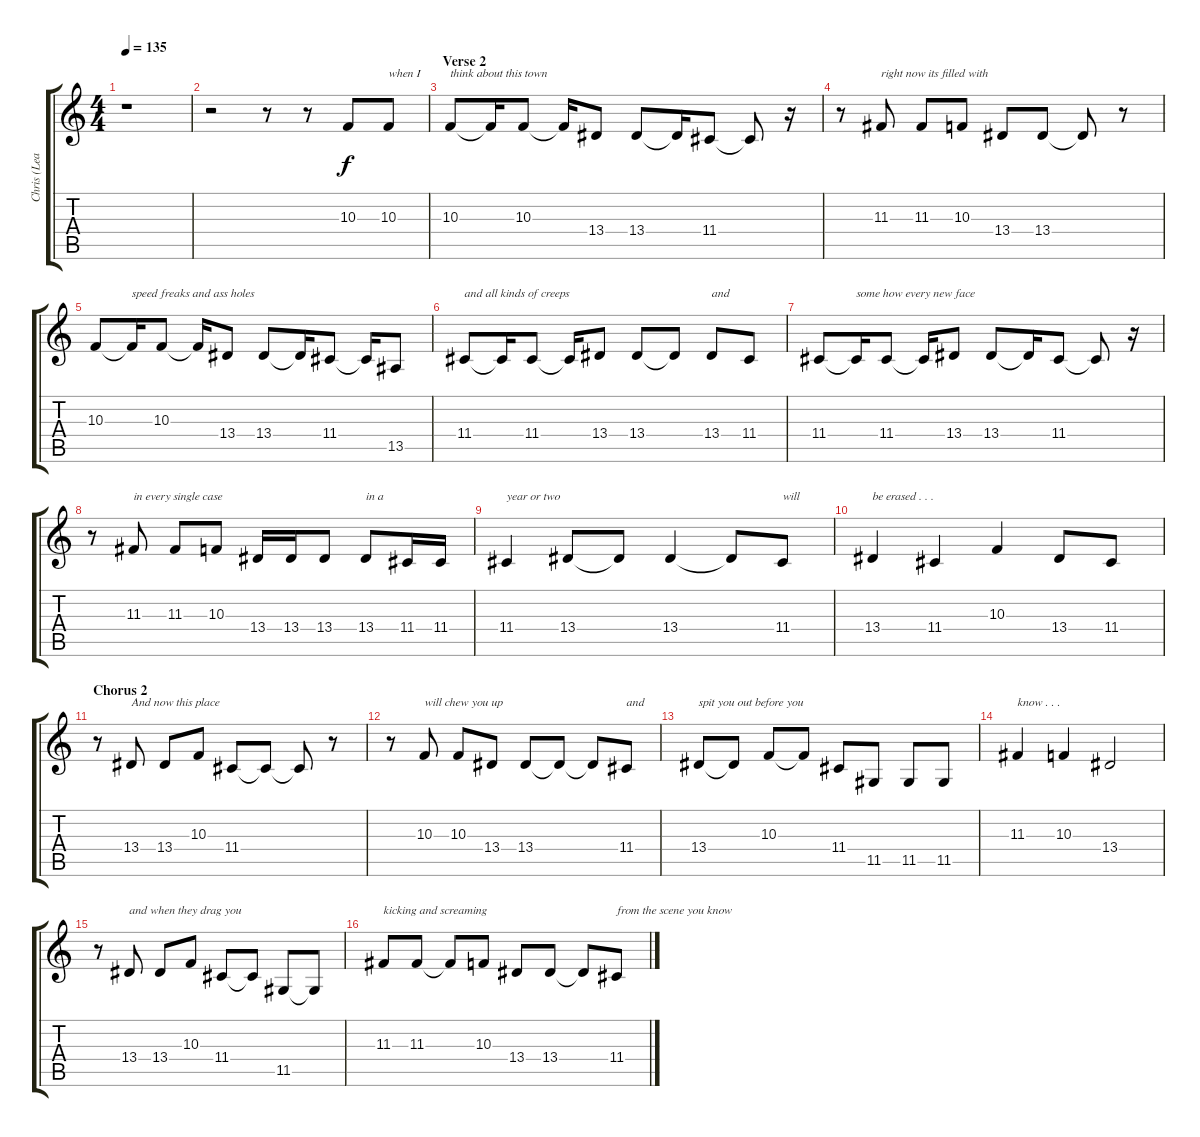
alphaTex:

\track ("Chris (Lead Vocals)" "Chris (Lea") {instrument clarinet}
\staff {score tabs}
\tuning (E4 B3 G3 D3 A2 E2) {hide}
\ts (4 4)
\tempo 135
\clef g2
\ks c
r.1{dy f} |
r.2 r.8 r.8 10.3.8 10.3.8{txt "when I"} |
\section ("" "Verse 2")
10.3.8{txt "think about this town"} 10.3{t}.16 10.3.8 10.3{t}.16 13.4.8 13.4.8 13.4{t}.16 11.4.8 11.4{t}.8 r.16 |
r.8 11.3.8{txt "right now its filled with"} 11.3.8 10.3.8 13.4.8 13.4.8 13.4{t}.8 r.8 |
10.3.8 10.3{t}.16{txt "speed freaks and ass holes"} 10.3.8 10.3{t}.16 13.4.8 13.4.8 13.4{t}.16 11.4.8 11.4{t}.16 13.5.8 |
11.4.8{txt "and all kinds of creeps"} 11.4{t}.16 11.4.8 11.4{t}.16 13.4.8 13.4.8 13.4{t}.8 13.4.8{txt "and "} 11.4.8 |
11.4.8 11.4{t}.16{txt "some how every new face"} 11.4.8 11.4{t}.16 13.4.8 13.4.8 13.4{t}.16 11.4.8 11.4{t}.8 r.16 |
r.8 11.3.8{txt "in every single case"} 11.3.8 10.3.8 13.4.16 13.4.16 13.4.8 13.4.8{txt "in a "} 11.4.16 11.4.16 |
11.4.4{txt "year or two"} 13.4.8 13.4{t}.8 13.4.4 13.4{t}.8 11.4.8{txt "will"} |
13.4.4{txt "be erased . . ."} 11.4.4 10.3.4 13.4.8 11.4.8 |
\section ("" "Chorus 2")
r.8 13.4.8{txt "And now this place"} 13.4.8 10.3.8 11.4.8 11.4{t}.8 11.4{t}.8 r.8 |
r.8 10.3.8{txt "will chew you up"} 10.3.8 13.4.8 13.4.8 13.4{t}.8 13.4{t}.8 11.4.8{txt "and "} |
13.4.8{txt "spit you out before you"} 13.4{t}.8 10.3.8 10.3{t}.8 11.4.8 11.5.8 11.5.8 11.5.8 |
11.3.4{txt "know . . . "} 10.3.4 13.4.2 |
r.8 13.4.8{txt "and when they drag you"} 13.4.8 10.3.8 11.4.8 11.4{t}.8 11.5.8 11.5{t}.8 |
11.3.8{txt "kicking and screaming"} 11.3.8 11.3{t}.8 10.3.8 13.4.8 13.4.8 13.4{t}.8 11.4.8{txt "from the scene you know"}
